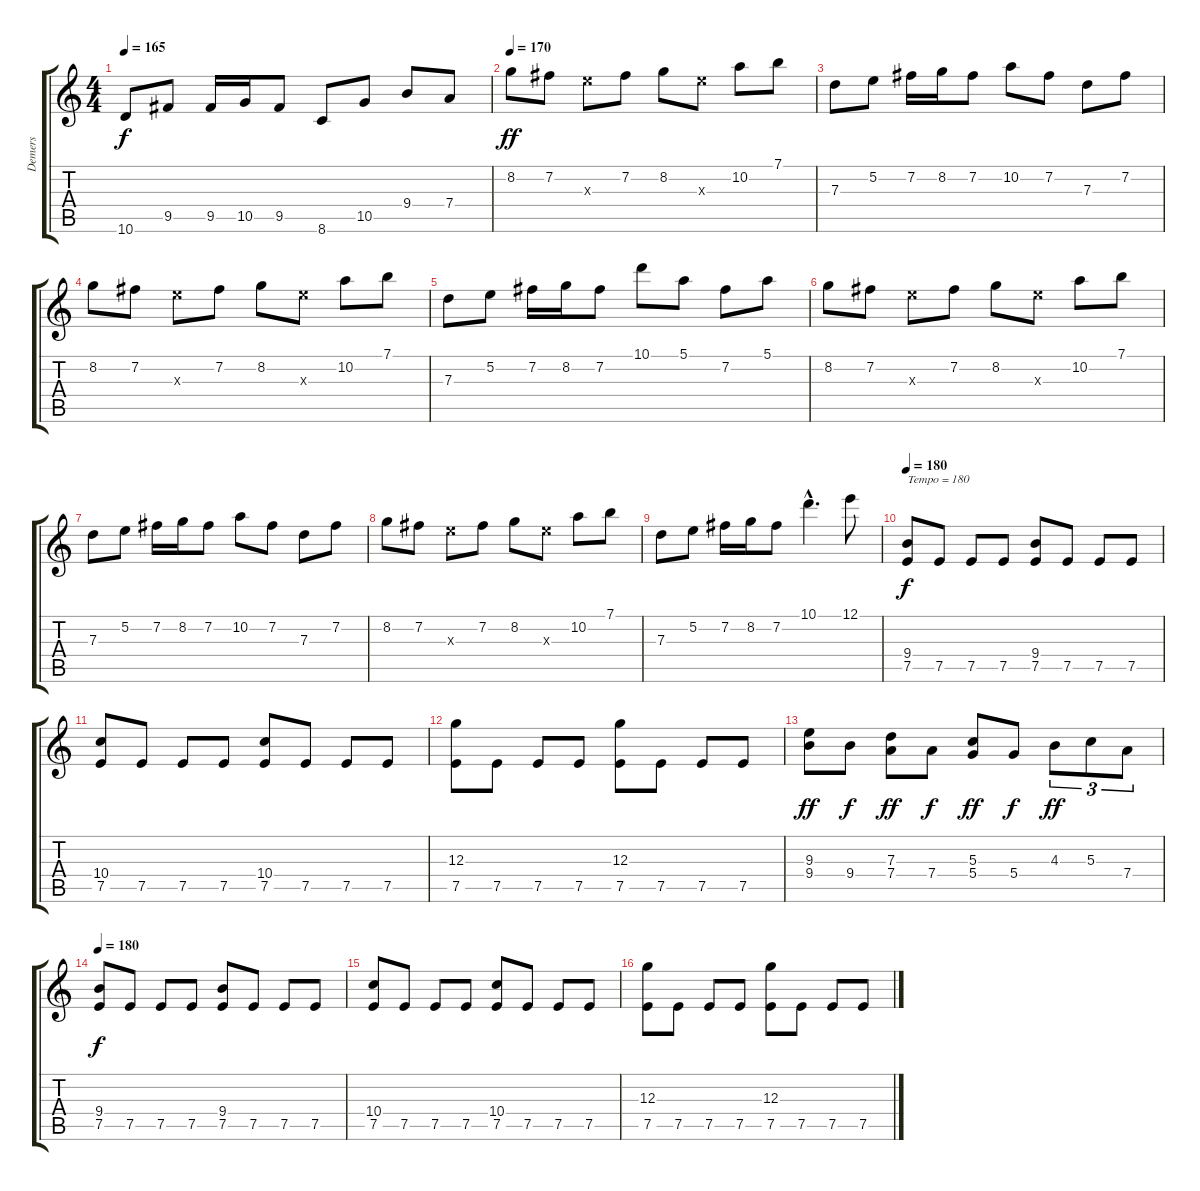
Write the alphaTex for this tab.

\track ("Demers" "Demers") {instrument distortionguitar}
\staff {score tabs}
\tuning (E4 B3 G3 D3 A2 E2) {hide}
\ts (4 4)
\tempo 165
\clef g2
\ks c
10.6.8{dy f} 9.5.8 9.5.16 10.5.16 9.5.8 8.6.8 10.5.8 9.4.8 7.4.8 |
\tempo 170
8.2.8{dy ff volume 16} 7.2.8 9.3{x}.8 7.2.8 8.2.8 9.3{x}.8 10.2.8 7.1.8 |
7.3.8 5.2.8 7.2.16 8.2.16 7.2.8 10.2.8 7.2.8 7.3.8 7.2.8 |
8.2.8 7.2.8 9.3{x}.8 7.2.8 8.2.8 9.3{x}.8 10.2.8 7.1.8 |
7.3.8 5.2.8 7.2.16 8.2.16 7.2.8 10.1.8 5.1.8 7.2.8 5.1.8 |
8.2.8 7.2.8 9.3{x}.8 7.2.8 8.2.8 9.3{x}.8 10.2.8 7.1.8 |
7.3.8 5.2.8 7.2.16 8.2.16 7.2.8 10.2.8 7.2.8 7.3.8 7.2.8 |
8.2.8 7.2.8 9.3{x}.8 7.2.8 8.2.8 9.3{x}.8 10.2.8 7.1.8 |
7.3.8 5.2.8 7.2.16 8.2.16 7.2.8 10.1{hac}.4{d} 12.1.8 |
\tempo 180
(9.4 7.5).8{txt "Tempo = 180" dy f volume 12} 7.5.8 7.5.8 7.5.8 (9.4 7.5).8 7.5.8 7.5.8 7.5.8 |
(10.4 7.5).8 7.5.8 7.5.8 7.5.8 (10.4 7.5).8 7.5.8 7.5.8 7.5.8 |
(12.3 7.5).8 7.5.8 7.5.8 7.5.8 (12.3 7.5).8 7.5.8 7.5.8 7.5.8 |
(9.3 9.4).8{dy ff} 9.4.8{dy f} (7.3 7.4).8{dy ff} 7.4.8{dy f} (5.3 5.4).8{dy ff} 5.4.8{dy f} 4.3.8{tu (3 2) dy ff} 5.3.8{tu (3 2)} 7.4.8{tu (3 2)} |
\tempo 180
(9.4 7.5).8{dy f volume 12} 7.5.8 7.5.8 7.5.8 (9.4 7.5).8 7.5.8 7.5.8 7.5.8 |
(10.4 7.5).8 7.5.8 7.5.8 7.5.8 (10.4 7.5).8 7.5.8 7.5.8 7.5.8 |
(12.3 7.5).8 7.5.8 7.5.8 7.5.8 (12.3 7.5).8 7.5.8 7.5.8 7.5.8
